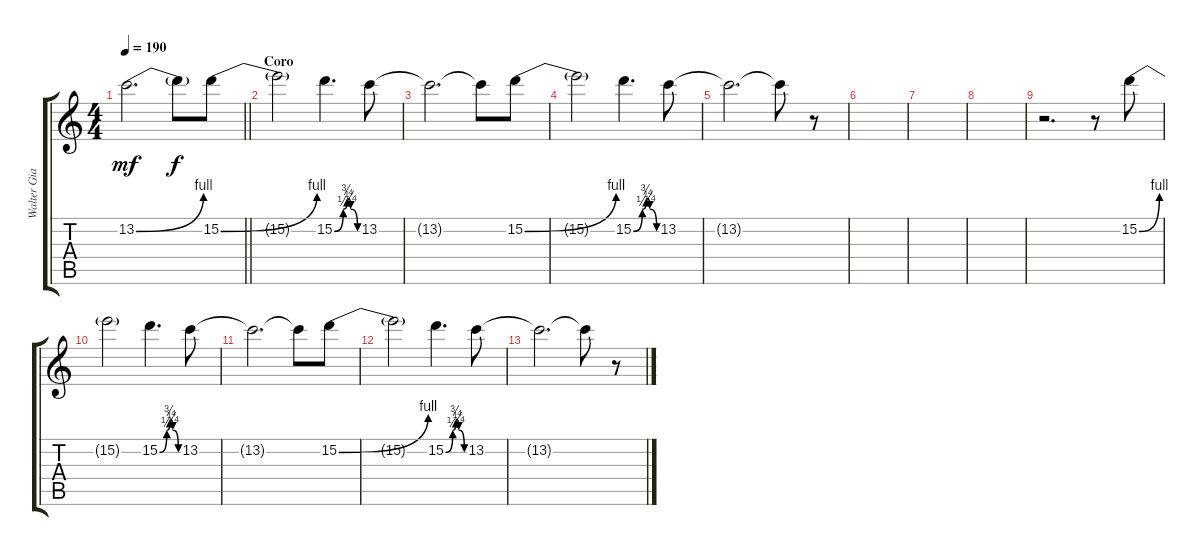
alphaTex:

\track ("Walter Giardino" "Walter Gia") {instrument distortionguitar}
\staff {score tabs}
\tuning (E4 B3 G3 D3 A2 E2) {hide}
\ts (4 4)
\tempo 190
\clef g2
\barLineRight lightlight
\ks c
13.2{be (bend 0 0 60 4)}.2{d dy mf volume 14} 13.2{t}.8{dy f} 15.2{be (bend 0 0 60 4)}.8 |
\section ("" "Coro")
15.2{t}.2 15.2{be (custom 0 0 23 1 33 3 42 1 60 0)}.4{d} 13.2.8 |
13.2{t}.2{d} 13.2{t}.8 15.2{be (bend 0 0 60 4)}.8 |
15.2{t}.2 15.2{be (custom 0 0 23 1 33 3 42 1 60 0)}.4{d} 13.2.8 |
13.2{t}.2{d} 13.2{t}.8 r.8 |
|
|
|
r.2{d volume 14} r.8 15.2{be (bend 0 0 60 4)}.8 |
15.2{t}.2 15.2{be (custom 0 0 23 1 33 3 42 1 60 0)}.4{d} 13.2.8 |
13.2{t}.2{d} 13.2{t}.8 15.2{be (bend 0 0 60 4)}.8 |
15.2{t}.2 15.2{be (custom 0 0 23 1 33 3 42 1 60 0)}.4{d} 13.2.8 |
13.2{t}.2{d} 13.2{t}.8 r.8
